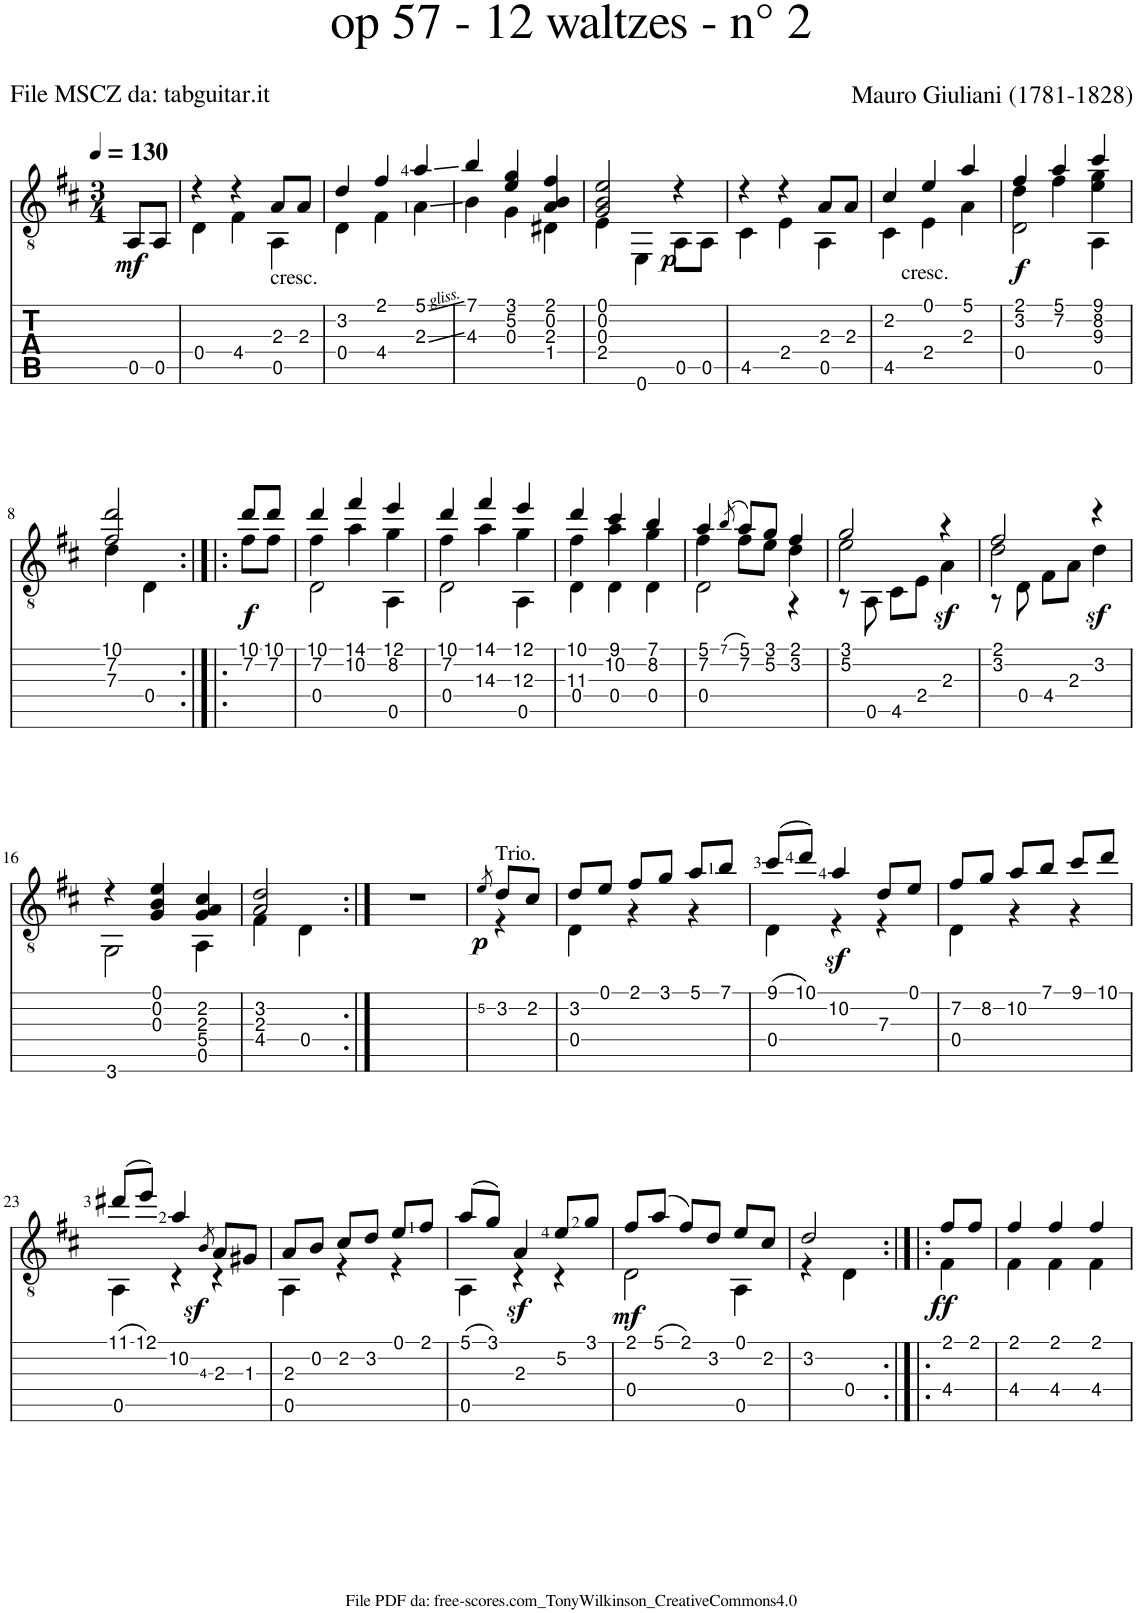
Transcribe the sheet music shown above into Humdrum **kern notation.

**kern	**kern	**dynam
*part1	*part1	*part1
*staff2	*staff1	*staff1/2
*I"Guitar	*	*
*I'Guit.	*	*
*stria6	*	*
*	*clefGv2	*
*k[f#c#]	*k[f#c#]	*
*M3/4	*M3/4	*
*MM130	*MM130	*
=	=	=
!	!	!LO:DY:b
8AAL	8AA/L	mf
8AAJ	8AA/J	.
=1	=1	=1
*^	*^	*
4r	4D	4r	4D\	.
4r	4F#	4r	4F#\	.
!LO:TX:a:t=cresc.	!	!	!	!
8AL	4AA	8A/L	4AA\	.
8AJ	.	8A/J	.	.
=2	=2	=2	=2	=2
4d	4D	4d/	4D\	.
4f#	4F#	4f#/	4F#\	.
4a	4A	4a/	4A\	.
=3	=3	=3	=3	=3
4b	4B	4b/	4B\	.
4e 4g	4G	4e/ 4g/	4G\	.
4A 4B 4f#	4D#	4A/ 4B/ 4f#/	4D#X\	.
=4	=4	=4	=4	=4
2G 2B 2e	4E	2G/ 2B/ 2e/	4E\	.
.	4EE	.	4EE\	.
!	!	!	!	!LO:DY:b
4r	8AAL	4r	8AA\L	p
.	8AAJ	.	8AA\J	.
=5	=5	=5	=5	=5
4r	4C#	4r	4C#\	.
4r	4E	4r	4E\	.
8AL	4AA	8A/L	4AA\	.
8AJ	.	8A/J	.	.
=6	=6	=6	=6	=6
4c#	4C#	4c#/	4C#\	.
!LO:TX:a:t=cresc.	!	!	!	!
4e	4E	4e/	4E\	.
4a	4A	4a/	4A\	.
=7	=7	=7	=7	=7
*	*^	*	*^	*
!	!	!	!	!	!	!LO:DY:b
4f#	4d	2D	4f#/	4d\	2D\	f
4a	4f#	.	4a/	4f#\	.	.
4cc#	4e 4g	4AA	4cc#/	4e\ 4g\	4AA\	.
*	*v	*v	*	*	*	*
*	*	*	*v	*v	*
!!LO:LB:g=z
=8	=8	=8	=8	=8
2f# 2dd	4d	2f#/ 2dd/	4d\	.
.	4D	.	4D\	.
=9:|!|:	=9:|!|:	=9:|!|:	=9:|!|:	=9:|!|:
!	!	!	!	!LO:DY:b
8ddL	8f#L	8dd/L	8f#\L	f
8ddJ	8f#J	8dd/J	8f#\J	.
=10	=10	=10	=10	=10
*	*^	*	*^	*
4dd	4f#	2D	4dd/	4f#\	2D\	.
4ff#	4a	.	4ff#/	4a\	.	.
4ee	4g	4AA	4ee/	4g\	4AA\	.
=11	=11	=11	=11	=11	=11	=11
4dd	4f#	2D	4dd/	4f#\	2D\	.
4ff#	4a	.	4ff#/	4a\	.	.
4ee	4g	4AA	4ee/	4g\	4AA\	.
=12	=12	=12	=12	=12	=12	=12
4dd	4f#	4D	4dd/	4f#\	4D\	.
4cc#	4a	4D	4cc#/	4a\	4D\	.
4b	4g	4D	4b/	4g\	4D\	.
=13	=13	=13	=13	=13	=13	=13
4a	4f#	2D	4a/	4f#\	2D\	.
qb	.	.	(8qb/	.	.	.
8aL	8f#L	.	8a/L)	8f#\L	.	.
8gJ	8eJ	.	8g/J	8e\J	.	.
4f#	4d	4r	4f#/	4d\	4r	.
=14	=14	=14	=14	=14	=14	=14
2g	2e	8r	2g/	2e\	8r	.
.	.	8AA	.	.	8AA\	.
.	.	8C#L	.	.	8C#\L	.
.	.	8EJ	.	.	8E\J	.
!	!	!	!	!	!	!LO:DY:b
4r	4ryy	4A	4r	4ryy	4A\	sf
=15	=15	=15	=15	=15	=15	=15
2f#	2d	8r	2f#/	2d\	8r	.
.	.	8D	.	.	8D\	.
.	.	8F#L	.	.	8F#\L	.
.	.	8AJ	.	.	8A\J	.
!	!	!	!	!	!	!LO:DY:b
4r	4ryy	4d	4r	4ryy	4d\	sf
*	*v	*v	*	*	*	*
*	*	*	*v	*v	*
!!LO:LB:g=z
=16	=16	=16	=16	=16
4r	2GG	4r	2GG\	.
4G 4B 4e	.	4G/ 4B/ 4e/	.	.
4G 4A 4c#	4AA	4G/ 4A/ 4c#/	4AA\	.
=17	=17	=17	=17	=17
2A 2d	4F#	2A/ 2d/	4F#\	.
.	4D	.	4D\	.
*v	*v	*	*	*
*	*v	*v	*
=18:|!	=18:|!	=18:|!
2.r	2.r	.
=19	=19	=19
qe	8qe/	.
*^	*^	*
!	!	!LO:TX:a:t=Trio.	!	!
!	!	!	!	!LO:DY:b
8dL	4r	8d/L	4r	p
8c#J	.	8c#/J	.	.
=20	=20	=20	=20	=20
8dL	4D	8d/L	4D\	.
8eJ	.	8e/J	.	.
8f#L	4r	8f#/L	4r	.
8gJ	.	8g/J	.	.
8aL	4r	8a/L	4r	.
8bJ	.	8b/J	.	.
=21	=21	=21	=21	=21
8cc#L	4D	(8cc#/L	4D\	.
8ddJ	.	8dd/J)	.	.
!	!	!	!	!LO:DY:b
4a	4r	4a/	4r	sf
8dL	4r	8d/L	4r	.
8eJ	.	8e/J	.	.
=22	=22	=22	=22	=22
8f#L	4D	8f#/L	4D\	.
8gJ	.	8g/J	.	.
8aL	4r	8a/L	4r	.
8bJ	.	8b/J	.	.
8cc#L	4r	8cc#/L	4r	.
8ddJ	.	8dd/J	.	.
!!LO:LB:g=z	!!
=23	=23	=23	=23	=23
8dd#L	4AA	(8dd#X/L	4AA\	.
8eeJ	.	8ee/J)	.	.
4a	4r	4a/	4r	.
qB	.	8qB/	.	.
!	!	!	!	!LO:DY:b
8AL	4r	8A/L	4r	sf
8G#J	.	8G#X/J	.	.
=24	=24	=24	=24	=24
8AL	4AA	8A/L	4AA\	.
8BJ	.	8B/J	.	.
8c#L	4r	8c#/L	4r	.
8dJ	.	8d/J	.	.
8eL	4r	8e/L	4r	.
8f#J	.	8f#/J	.	.
=25	=25	=25	=25	=25
8aL	4AA	(8a/L	4AA\	.
8gJ	.	8g/J)	.	.
!	!	!	!	!LO:DY:b
4A	4r	4A/	4r	sf
8eL	4r	8e/L	4r	.
8gJ	.	8g/J	.	.
=26	=26	=26	=26	=26
!	!	!	!	!LO:DY:b
8f#L	2D	8f#/L	2D\	mf
8aJ	.	(8a/J	.	.
8f#L	.	8f#/L)	.	.
8dJ	.	8d/J	.	.
8eL	4AA	8e/L	4AA\	.
8c#J	.	8c#/J	.	.
=27	=27	=27	=27	=27
2d	4r	2d/	4r	.
.	4D	.	4D\	.
=28:|!|:	=28:|!|:	=28:|!|:	=28:|!|:	=28:|!|:
!	!	!	!	!LO:DY:b
8f#L	4F#	8f#/L	4F#\	ff
8f#J	.	8f#/J	.	.
=29	=29	=29	=29	=29
4f#	4F#	4f#/	4F#\	.
4f#	4F#	4f#/	4F#\	.
4f#	4F#	4f#/	4F#\	.
*v	*v	*	*	*
*	*v	*v	*
=	=	=
*-	*-	*-
